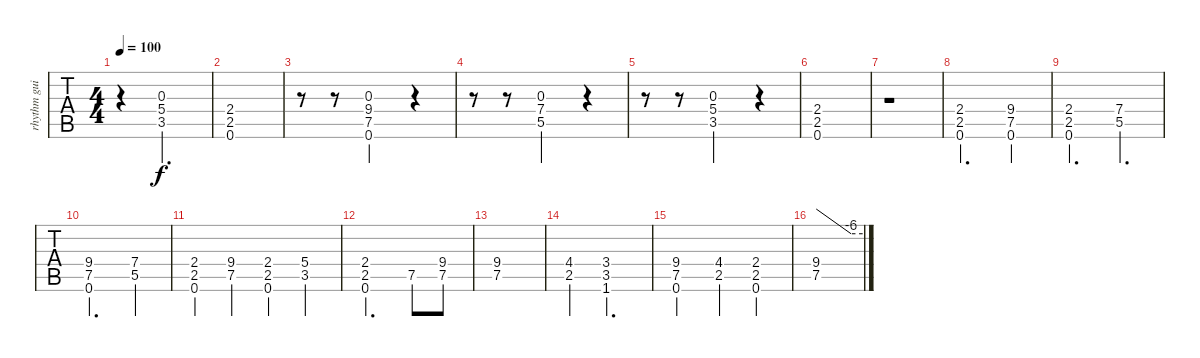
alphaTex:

\track ("rhythm guitar" "rhythm gui") {instrument distortionguitar}
\staff {tabs}
\tuning (E4 B3 G3 D3 A2 E2) {hide}
\ts (4 4)
\tempo 100
\clef g2
\ks c
r.4{dy f} (0.3 5.4 3.5).2{d} |
(2.4 2.5 0.6).1 |
r.8 r.8 (0.3 9.4 7.5 0.6).2 r.4 |
r.8 r.8 (0.3 7.4 5.5).2 r.4 |
r.8 r.8 (0.3 5.4 3.5).2 r.4 |
(2.4 2.5 0.6).1 |
r.1 |
(2.4 2.5 0.6).2{d} (9.4 7.5 0.6).4 |
(2.4 2.5 0.6).2{d} (7.4 5.5).4{d} |
(9.4 7.5 0.6).2{d} (7.4 5.5).4 |
(2.4 2.5 0.6).4 (9.4 7.5).4 (2.4 2.5 0.6).4 (5.4 3.5).4 |
(2.4 2.5 0.6).2{d} 7.5.8 (9.4 7.5).8 |
(9.4 7.5).1 |
(4.4 2.5).4 (3.4 3.5 1.6).2{d} |
(9.4 7.5 0.6).2 (4.4 2.5).4 (2.4 2.5 0.6).4 |
(9.4 7.5).1{tbe (custom default 0 0 45 -24 60 -24)}
